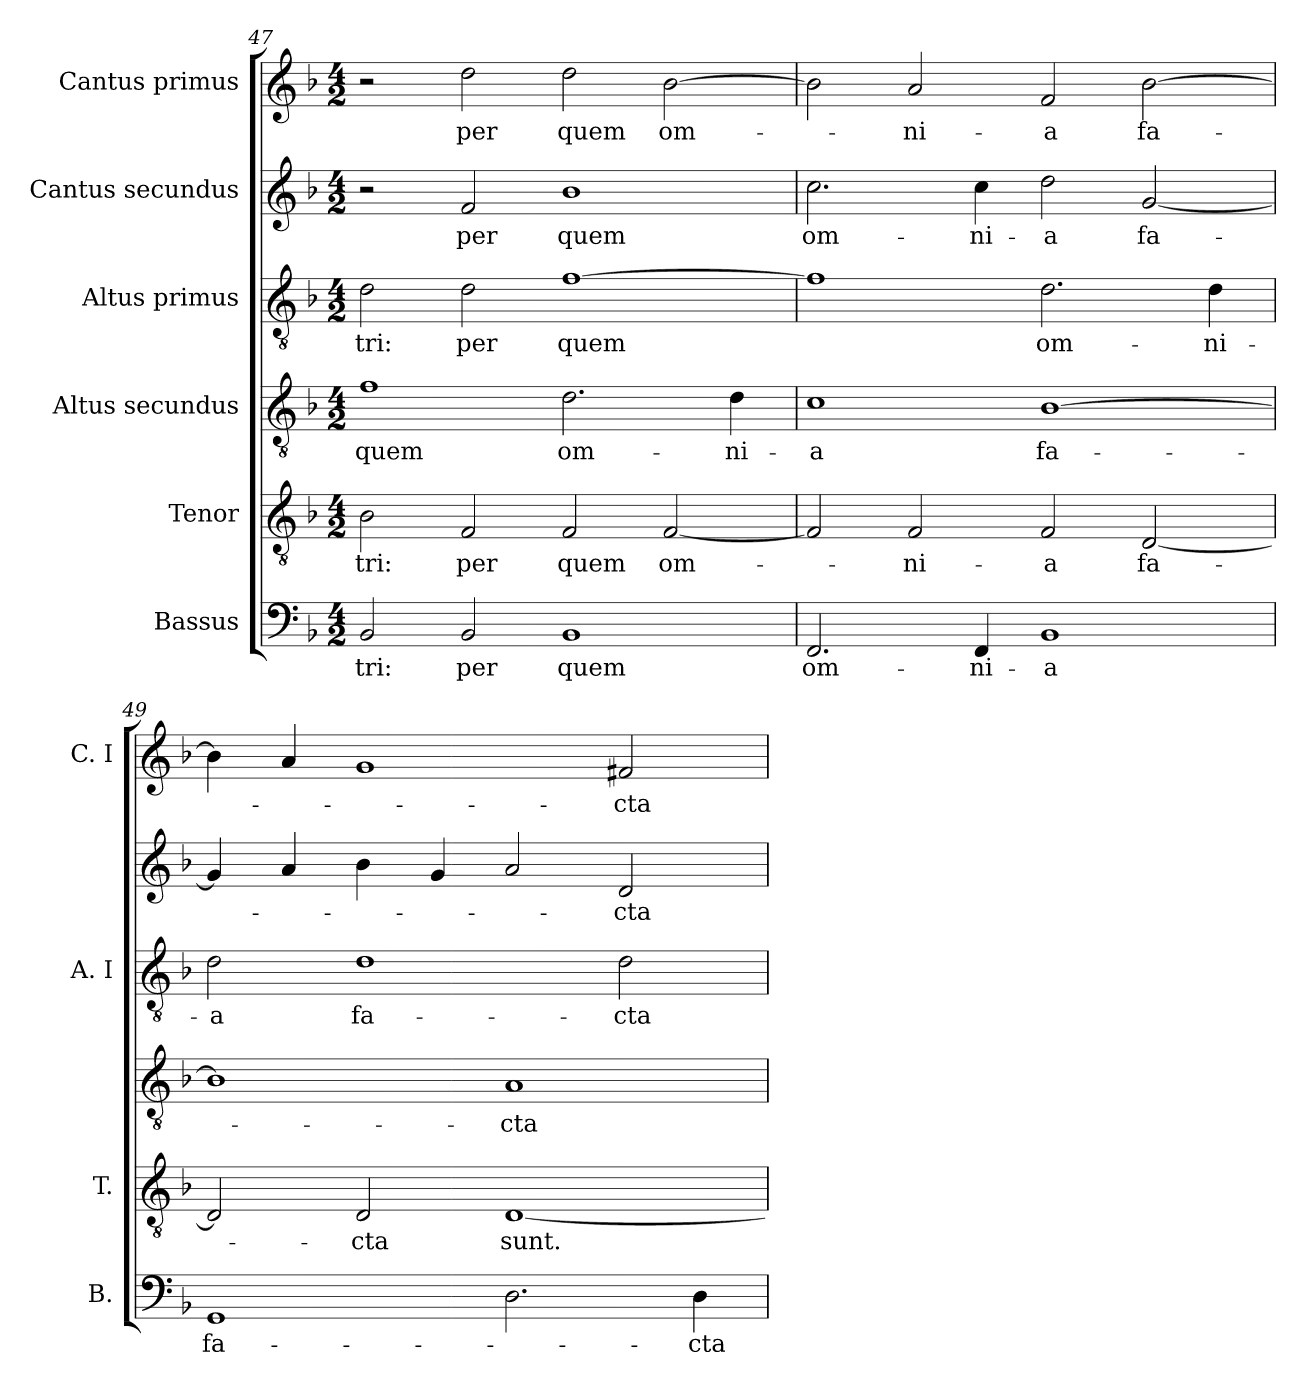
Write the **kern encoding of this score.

**kern	**text	**kern	**text	**kern	**text	**kern	**text	**kern	**text	**kern	**text
*part6	*part6	*part5	*part5	*part4	*part4	*part3	*part3	*part2	*part2	*part1	*part1
*staff6	*staff6	*staff5	*staff5	*staff4	*staff4	*staff3	*staff3	*staff2	*staff2	*staff1	*staff1
*I"Bassus	*	*I"Tenor	*	*I"Altus secundus	*	*I"Altus primus	*	*I"Cantus secundus	*	*I"Cantus primus	*
*I'B.	*	*I'T.	*	*	*	*I'A. I	*	*	*	*I'C. I	*
*clefF4	*	*clefGv2	*	*clefGv2	*	*clefGv2	*	*clefG2	*	*clefG2	*
*	*	*ITrd7c12	*	*ITrd7c12	*	*ITrd7c12	*	*	*	*	*
*k[b-]	*	*k[b-]	*	*k[b-]	*	*k[b-]	*	*k[b-]	*	*k[b-]	*
*d:	*	*d:	*	*d:	*	*d:	*	*d:	*	*d:	*
*M4/2	*	*M4/2	*	*M4/2	*	*M4/2	*	*M4/2	*	*M4/2	*
=47	=47	=47	=47	=47	=47	=47	=47	=47	=47	=47	=47
!	!LO:LY:b:color=#000000	!	!	!	!	!	!	!	!	!	!
!	!	!	!LO:LY:b:color=#000000	!	!	!	!	!	!	!	!
!	!	!	!	!	!LO:LY:b:color=#000000	!	!	!	!	!	!
!	!	!	!	!	!	!	!LO:LY:b:color=#000000	!	!	!	!
2BB-i/	-tri:	2BB-i\	-tri:	1Fi	quem	2Di\	-tri:	2r	.	2r	.
!	!LO:LY:b:color=#000000	!	!	!	!	!	!	!	!	!	!
!	!	!	!LO:LY:b:color=#000000	!	!	!	!	!	!	!	!
!	!	!	!	!	!	!	!LO:LY:b:color=#000000	!	!	!	!
!	!	!	!	!	!	!	!	!	!LO:LY:b:color=#000000	!	!
!	!	!	!	!	!	!	!	!	!	!	!LO:LY:b:color=#000000
2BB-i/	per	2FFi/	per	.	.	2Di\	per	2fi/	per	2ddi\	per
!	!LO:LY:b:color=#000000	!	!	!	!	!	!	!	!	!	!
!	!	!	!LO:LY:b:color=#000000	!	!	!	!	!	!	!	!
!	!	!	!	!	!LO:LY:b:color=#000000	!	!	!	!	!	!
!	!	!	!	!	!	!	!LO:LY:b:color=#000000	!	!	!	!
!	!	!	!	!	!	!	!	!	!LO:LY:b:color=#000000	!	!
!	!	!	!	!	!	!	!	!	!	!	!LO:LY:b:color=#000000
1BB-i	quem	2FFi/	quem	2.Di\	om-	[1Fi	quem	1b-i	quem	2ddi\	quem
!	!	!	!LO:LY:b:color=#000000	!	!	!	!	!	!	!	!
!	!	!	!	!	!	!	!	!	!	!	!LO:LY:b:color=#000000
.	.	[2FFi/	om-	.	.	.	.	.	.	[2b-i\	om-
!	!	!	!	!	!LO:LY:b:color=#000000	!	!	!	!	!	!
.	.	.	.	4Di\	-ni-	.	.	.	.	.	.
=48	=48	=48	=48	=48	=48	=48	=48	=48	=48	=48	=48
!	!LO:LY:b:color=#000000	!	!	!	!	!	!	!	!	!	!
!	!	!	!	!	!LO:LY:b:color=#000000	!	!	!	!	!	!
!	!	!	!	!	!	!	!	!	!LO:LY:b:color=#000000	!	!
2.FFi/	om-	2FFi/]	.	1Ci	-a	1Fi]	.	2.cci\	om-	2b-i\]	.
!	!	!	!LO:LY:b:color=#000000	!	!	!	!	!	!	!	!
!	!	!	!	!	!	!	!	!	!	!	!LO:LY:b:color=#000000
.	.	2FFi/	-ni-	.	.	.	.	.	.	2ai/	-ni-
!	!LO:LY:b:color=#000000	!	!	!	!	!	!	!	!	!	!
!	!	!	!	!	!	!	!	!	!LO:LY:b:color=#000000	!	!
4FFi/	-ni-	.	.	.	.	.	.	4cci\	-ni-	.	.
!	!LO:LY:b:color=#000000	!	!	!	!	!	!	!	!	!	!
!	!	!	!LO:LY:b:color=#000000	!	!	!	!	!	!	!	!
!	!	!	!	!	!LO:LY:b:color=#000000	!	!	!	!	!	!
!	!	!	!	!	!	!	!LO:LY:b:color=#000000	!	!	!	!
!	!	!	!	!	!	!	!	!	!LO:LY:b:color=#000000	!	!
!	!	!	!	!	!	!	!	!	!	!	!LO:LY:b:color=#000000
1BB-i	-a	2FFi/	-a	[1BB-i	fa-	2.Di\	om-	2ddi\	-a	2fi/	-a
!	!	!	!LO:LY:b:color=#000000	!	!	!	!	!	!	!	!
!	!	!	!	!	!	!	!	!	!LO:LY:b:color=#000000	!	!
!	!	!	!	!	!	!	!	!	!	!	!LO:LY:b:color=#000000
.	.	[2DDi/	fa-	.	.	.	.	[2gi/	fa-	[2b-i\	fa-
!	!	!	!	!	!	!	!LO:LY:b:color=#000000	!	!	!	!
.	.	.	.	.	.	4Di\	-ni-	.	.	.	.
!!LO:LB:g=z
=49	=49	=49	=49	=49	=49	=49	=49	=49	=49	=49	=49
!	!LO:LY:b:color=#000000	!	!	!	!	!	!	!	!	!	!
!	!	!	!	!	!	!	!LO:LY:b:color=#000000	!	!	!	!
1GGi	fa-	2DDi/]	.	1BB-i]	.	2Di\	-a	4gi/]	.	4b-i\]	.
.	.	.	.	.	.	.	.	4ai/	.	4ai/	.
!	!	!	!LO:LY:b:color=#000000	!	!	!	!	!	!	!	!
!	!	!	!	!	!	!	!LO:LY:b:color=#000000	!	!	!	!
.	.	2DDi/	-cta	.	.	1Di	fa-	4b-i\	.	1gi	.
.	.	.	.	.	.	.	.	4gi/	.	.	.
!	!	!	!LO:LY:b:color=#000000	!	!	!	!	!	!	!	!
!	!	!	!	!	!LO:LY:b:color=#000000	!	!	!	!	!	!
2.Di\	.	[1DDi	sunt.	1AAi	-cta	.	.	2ai/	.	.	.
!	!	!	!	!	!	!	!LO:LY:b:color=#000000	!	!	!	!
!	!	!	!	!	!	!	!	!	!LO:LY:b:color=#000000	!	!
!	!	!	!	!	!	!	!	!	!	!	!LO:LY:b:color=#000000
.	.	.	.	.	.	2Di\	-cta	2di/	-cta	2f#Xi/	-cta
!	!LO:LY:b:color=#000000	!	!	!	!	!	!	!	!	!	!
4Di\	-cta	.	.	.	.	.	.	.	.	.	.
=	=	=	=	=	=	=	=	=	=	=	=
*-	*-	*-	*-	*-	*-	*-	*-	*-	*-	*-	*-
